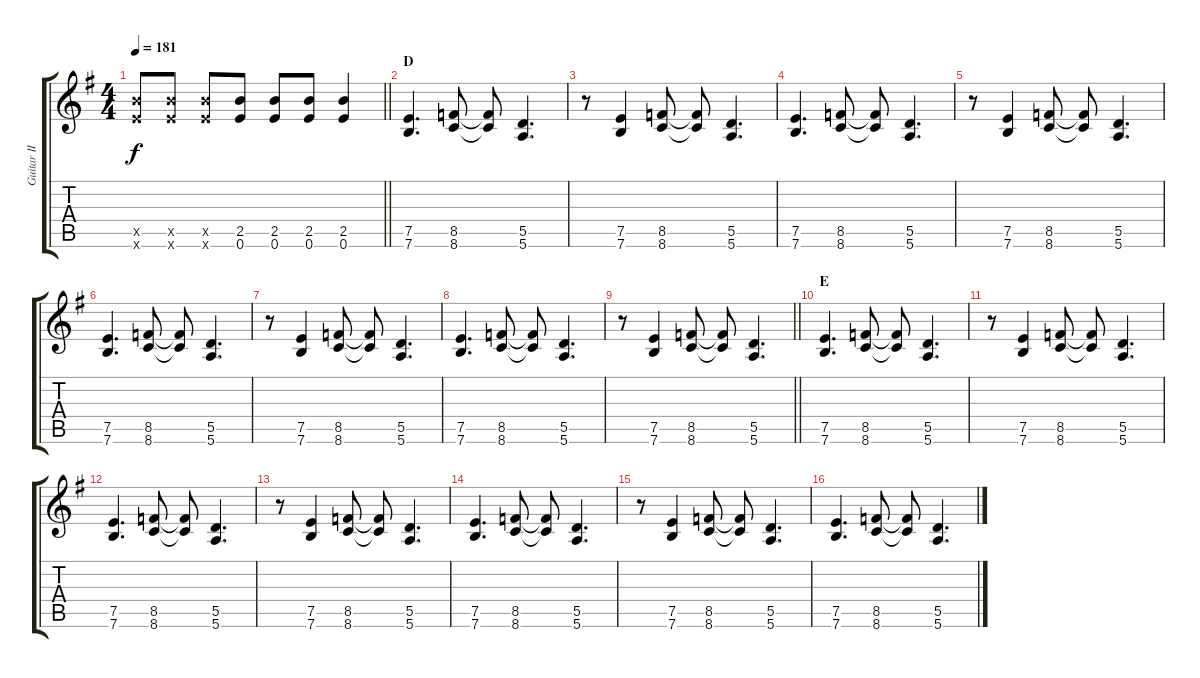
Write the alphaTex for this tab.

\track ("Guitar II" "Guitar II") {instrument distortionguitar}
\staff {score tabs}
\tuning (E4 B3 G3 D3 A2 E2) {hide}
\ts (4 4)
\tempo 181
\clef g2
\barLineRight lightlight
\ks g
(2.5{x} 0.6{x}).8{ot 8vb dy f} (2.5{x} 0.6{x}).8{ot 8vb} (2.5{x} 0.6{x}).8{ot 8vb} (2.5 0.6).8{ot 8vb} (2.5 0.6).8{ot 8vb} (2.5 0.6).8{ot 8vb} (2.5 0.6).4{ot 8vb} |
\section ("" "D")
(7.5 7.6).4{d} (8.5 8.6).8 (8.5{t} 8.6{t}).8 (5.5 5.6).4{d} |
r.8 (7.5 7.6).4 (8.5 8.6).8 (8.5{t} 8.6{t}).8 (5.5 5.6).4{d} |
(7.5 7.6).4{d} (8.5 8.6).8 (8.5{t} 8.6{t}).8 (5.5 5.6).4{d} |
r.8 (7.5 7.6).4 (8.5 8.6).8 (8.5{t} 8.6{t}).8 (5.5 5.6).4{d} |
(7.5 7.6).4{d} (8.5 8.6).8 (8.5{t} 8.6{t}).8 (5.5 5.6).4{d} |
r.8 (7.5 7.6).4 (8.5 8.6).8 (8.5{t} 8.6{t}).8 (5.5 5.6).4{d} |
(7.5 7.6).4{d} (8.5 8.6).8 (8.5{t} 8.6{t}).8 (5.5 5.6).4{d} |
\barLineRight lightlight
r.8 (7.5 7.6).4 (8.5 8.6).8 (8.5{t} 8.6{t}).8 (5.5 5.6).4{d} |
\section ("" "E")
(7.5 7.6).4{d} (8.5 8.6).8 (8.5{t} 8.6{t}).8 (5.5 5.6).4{d} |
r.8 (7.5 7.6).4 (8.5 8.6).8 (8.5{t} 8.6{t}).8 (5.5 5.6).4{d} |
(7.5 7.6).4{d} (8.5 8.6).8 (8.5{t} 8.6{t}).8 (5.5 5.6).4{d} |
r.8 (7.5 7.6).4 (8.5 8.6).8 (8.5{t} 8.6{t}).8 (5.5 5.6).4{d} |
(7.5 7.6).4{d} (8.5 8.6).8 (8.5{t} 8.6{t}).8 (5.5 5.6).4{d} |
r.8 (7.5 7.6).4 (8.5 8.6).8 (8.5{t} 8.6{t}).8 (5.5 5.6).4{d} |
(7.5 7.6).4{d} (8.5 8.6).8 (8.5{t} 8.6{t}).8 (5.5 5.6).4{d}
